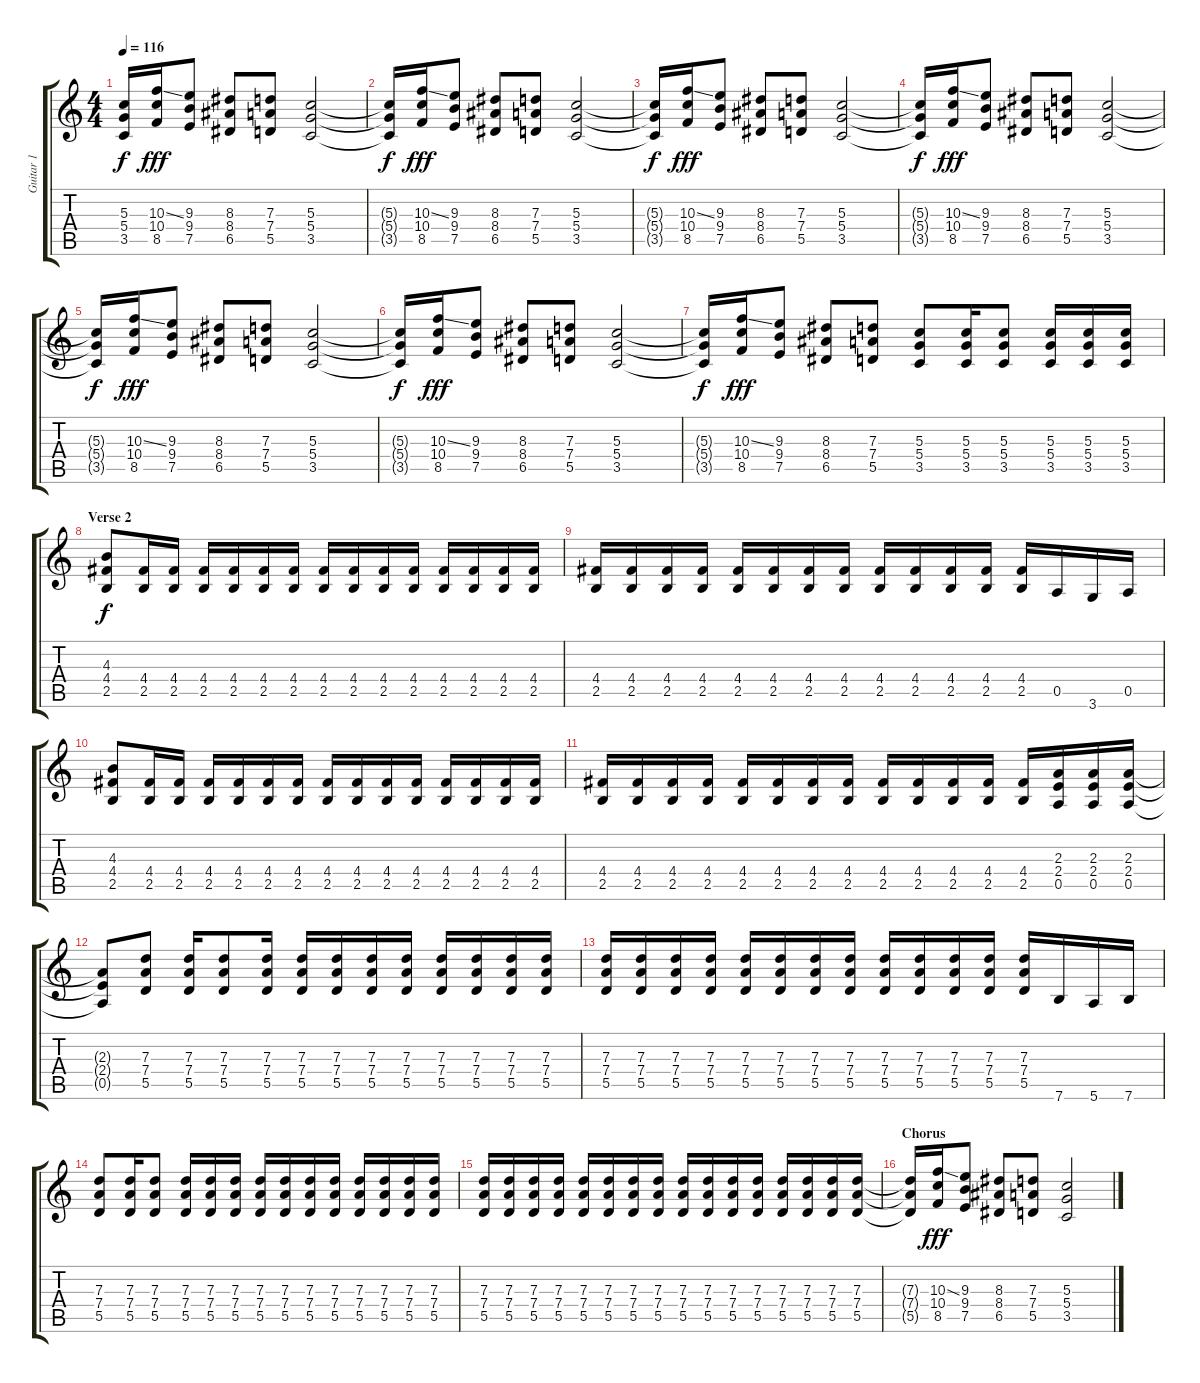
\track ("Guitar 1" "Guitar 1") {instrument distortionguitar}
\staff {score tabs}
\tuning (E4 B3 G3 D3 A2 E2) {hide}
\ts (4 4)
\tempo 116
\clef g2
\ks c
(5.3{t} 5.4{t} 3.5{t}).16{dy f} (10.3{ss} 10.4 8.5).16{dy fff} (9.3 9.4 7.5).8 (8.3 8.4 6.5).8 (7.3 7.4 5.5).8 (5.3 5.4 3.5).2 |
(5.3{t} 5.4{t} 3.5{t}).16{dy f} (10.3{ss} 10.4 8.5).16{dy fff} (9.3 9.4 7.5).8 (8.3 8.4 6.5).8 (7.3 7.4 5.5).8 (5.3 5.4 3.5).2 |
(5.3{t} 5.4{t} 3.5{t}).16{dy f} (10.3{ss} 10.4 8.5).16{dy fff} (9.3 9.4 7.5).8 (8.3 8.4 6.5).8 (7.3 7.4 5.5).8 (5.3 5.4 3.5).2 |
(5.3{t} 5.4{t} 3.5{t}).16{dy f} (10.3{ss} 10.4 8.5).16{dy fff} (9.3 9.4 7.5).8 (8.3 8.4 6.5).8 (7.3 7.4 5.5).8 (5.3 5.4 3.5).2 |
(5.3{t} 5.4{t} 3.5{t}).16{dy f} (10.3{ss} 10.4 8.5).16{dy fff} (9.3 9.4 7.5).8 (8.3 8.4 6.5).8 (7.3 7.4 5.5).8 (5.3 5.4 3.5).2 |
(5.3{t} 5.4{t} 3.5{t}).16{dy f} (10.3{ss} 10.4 8.5).16{dy fff} (9.3 9.4 7.5).8 (8.3 8.4 6.5).8 (7.3 7.4 5.5).8 (5.3 5.4 3.5).2 |
(5.3{t} 5.4{t} 3.5{t}).16{dy f} (10.3{ss} 10.4 8.5).16{dy fff} (9.3 9.4 7.5).8 (8.3 8.4 6.5).8 (7.3 7.4 5.5).8 (5.3 5.4 3.5).8 (5.3 5.4 3.5).16 (5.3 5.4 3.5).8 (5.3 5.4 3.5).16 (5.3 5.4 3.5).16 (5.3 5.4 3.5).16 |
\section ("" "Verse 2")
(4.3 4.4 2.5).8{dy f} (4.4 2.5).16 (4.4 2.5).16 (4.4 2.5).16 (4.4 2.5).16 (4.4 2.5).16 (4.4 2.5).16 (4.4 2.5).16 (4.4 2.5).16 (4.4 2.5).16 (4.4 2.5).16 (4.4 2.5).16 (4.4 2.5).16 (4.4 2.5).16 (4.4 2.5).16 |
(4.4 2.5).16 (4.4 2.5).16 (4.4 2.5).16 (4.4 2.5).16 (4.4 2.5).16 (4.4 2.5).16 (4.4 2.5).16 (4.4 2.5).16 (4.4 2.5).16 (4.4 2.5).16 (4.4 2.5).16 (4.4 2.5).16 (4.4 2.5).16 0.5.16 3.6.16 0.5.16 |
(4.3 4.4 2.5).8 (4.4 2.5).16 (4.4 2.5).16 (4.4 2.5).16 (4.4 2.5).16 (4.4 2.5).16 (4.4 2.5).16 (4.4 2.5).16 (4.4 2.5).16 (4.4 2.5).16 (4.4 2.5).16 (4.4 2.5).16 (4.4 2.5).16 (4.4 2.5).16 (4.4 2.5).16 |
(4.4 2.5).16 (4.4 2.5).16 (4.4 2.5).16 (4.4 2.5).16 (4.4 2.5).16 (4.4 2.5).16 (4.4 2.5).16 (4.4 2.5).16 (4.4 2.5).16 (4.4 2.5).16 (4.4 2.5).16 (4.4 2.5).16 (4.4 2.5).16 (2.3 2.4 0.5).16 (2.3 2.4 0.5).16 (2.3 2.4 0.5).16 |
(2.3{t} 2.4{t} 0.5{t}).8 (7.3 7.4 5.5).8 (7.3 7.4 5.5).16 (7.3 7.4 5.5).8 (7.3 7.4 5.5).16 (7.3 7.4 5.5).16 (7.3 7.4 5.5).16 (7.3 7.4 5.5).16 (7.3 7.4 5.5).16 (7.3 7.4 5.5).16 (7.3 7.4 5.5).16 (7.3 7.4 5.5).16 (7.3 7.4 5.5).16 |
(7.3 7.4 5.5).16 (7.3 7.4 5.5).16 (7.3 7.4 5.5).16 (7.3 7.4 5.5).16 (7.3 7.4 5.5).16 (7.3 7.4 5.5).16 (7.3 7.4 5.5).16 (7.3 7.4 5.5).16 (7.3 7.4 5.5).16 (7.3 7.4 5.5).16 (7.3 7.4 5.5).16 (7.3 7.4 5.5).16 (7.3 7.4 5.5).16 7.6.16 5.6.16 7.6.16 |
(7.3 7.4 5.5).8 (7.3 7.4 5.5).16 (7.3 7.4 5.5).8 (7.3 7.4 5.5).16 (7.3 7.4 5.5).16 (7.3 7.4 5.5).16 (7.3 7.4 5.5).16 (7.3 7.4 5.5).16 (7.3 7.4 5.5).16 (7.3 7.4 5.5).16 (7.3 7.4 5.5).16 (7.3 7.4 5.5).16 (7.3 7.4 5.5).16 (7.3 7.4 5.5).16 |
(7.3 7.4 5.5).16 (7.3 7.4 5.5).16 (7.3 7.4 5.5).16 (7.3 7.4 5.5).16 (7.3 7.4 5.5).16 (7.3 7.4 5.5).16 (7.3 7.4 5.5).16 (7.3 7.4 5.5).16 (7.3 7.4 5.5).16 (7.3 7.4 5.5).16 (7.3 7.4 5.5).16 (7.3 7.4 5.5).16 (7.3 7.4 5.5).16 (7.3 7.4 5.5).16 (7.3 7.4 5.5).16 (7.3 7.4 5.5).16 |
\section ("" "Chorus")
(7.3{t} 7.4{t} 5.5{t}).16 (10.3{ss} 10.4 8.5).16{dy fff} (9.3 9.4 7.5).8 (8.3 8.4 6.5).8 (7.3 7.4 5.5).8 (5.3 5.4 3.5).2
